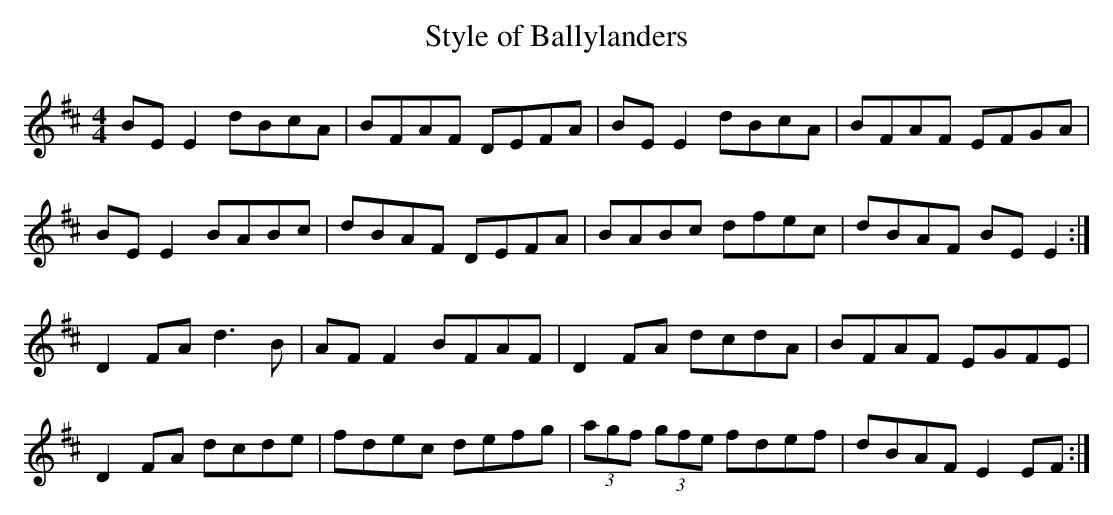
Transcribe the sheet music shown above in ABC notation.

X:1
T: Style of Ballylanders
M: 4/4
L: 1/8
K: Edor
BE E2 dBcA|BFAF DEFA|BE E2 dBcA|BFAF EFGA|
BE E2 BABc|dBAF DEFA|BABc dfec|dBAF BE E2 :|
D2 FA d3B|AF F2 BFAF|D2 FA dcdA|BFAF EGFE|
D2 FA dcde|fdec defg|(3agf (3gfe fdef|dBAF E2 EF :|
